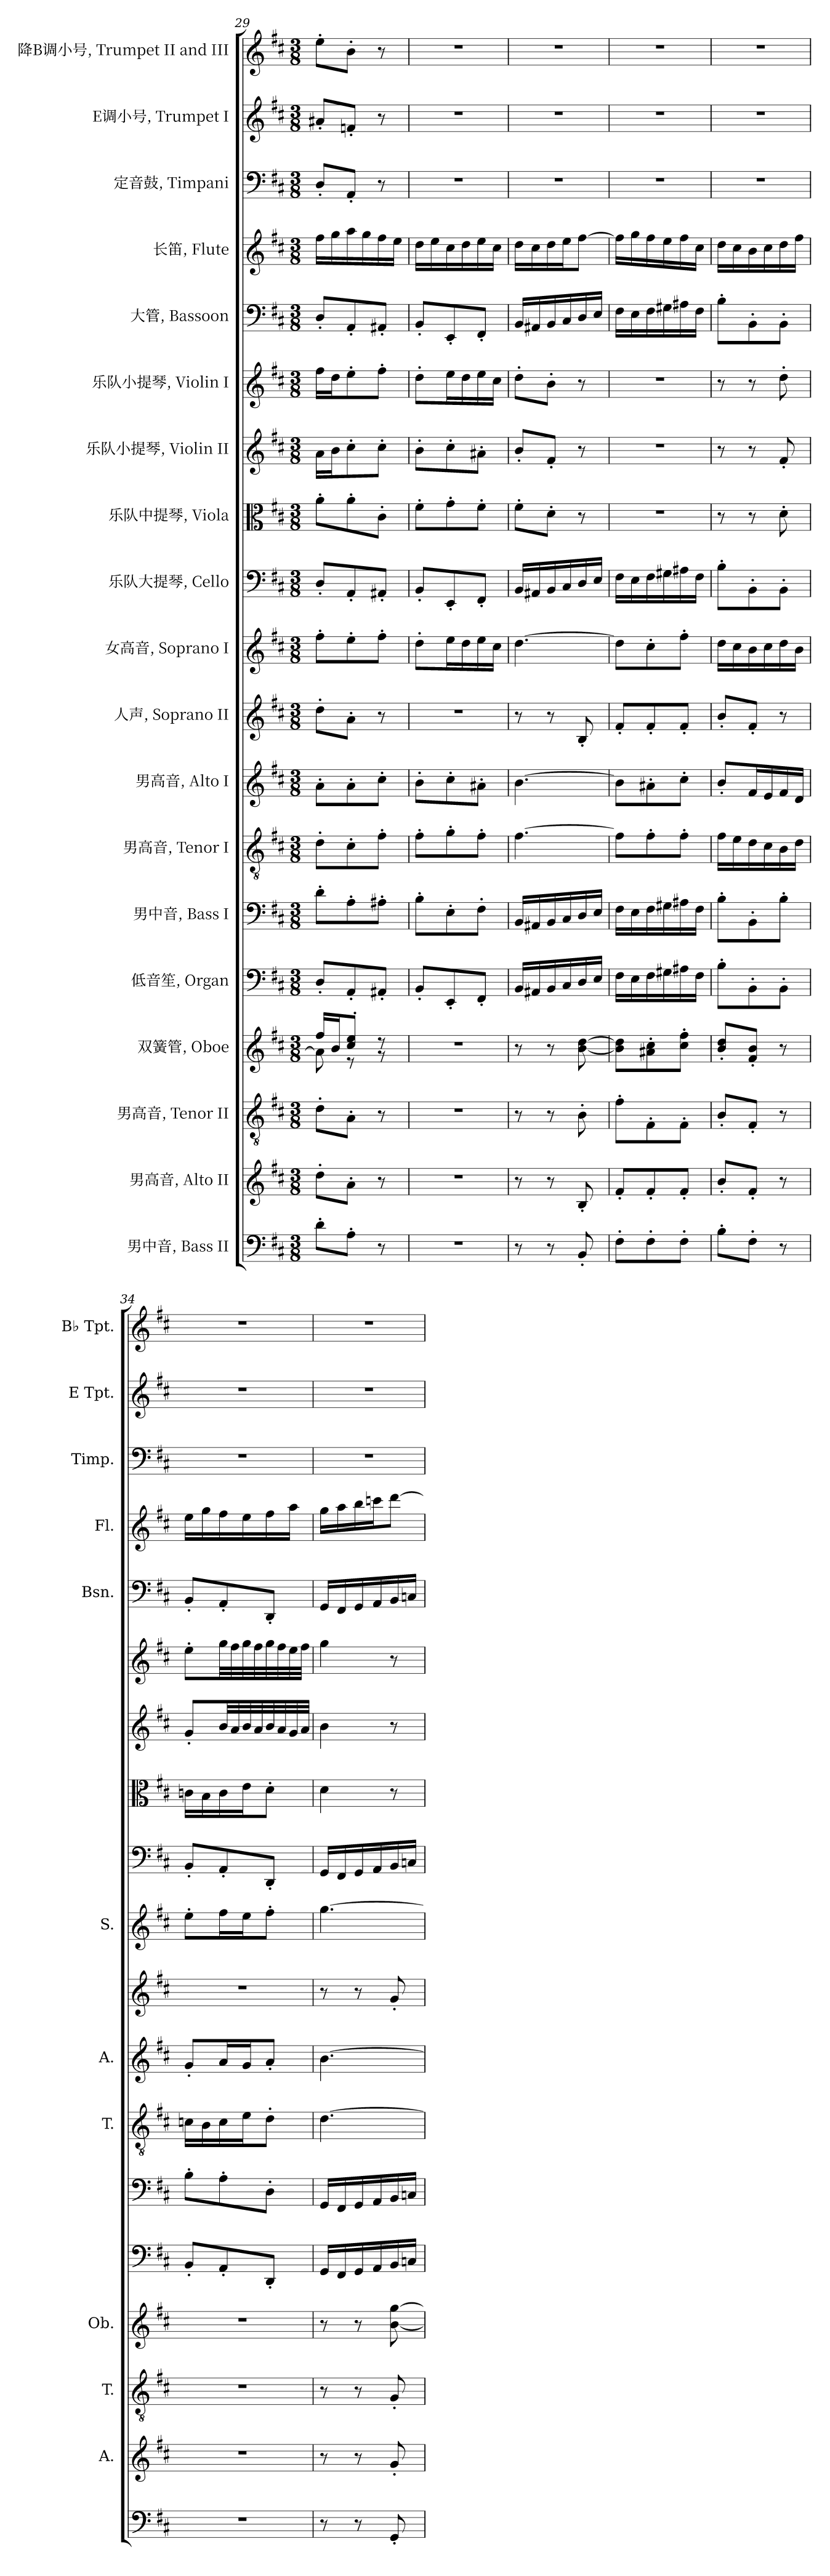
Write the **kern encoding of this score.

**kern	**kern	**kern	**kern	**kern	**kern	**kern	**kern	**kern	**kern	**kern	**kern	**kern	**kern	**kern	**kern	**kern	**kern	**kern
*part19	*part18	*part17	*part16	*part15	*part14	*part13	*part12	*part11	*part10	*part9	*part8	*part7	*part6	*part5	*part4	*part3	*part2	*part1
*staff19	*staff18	*staff17	*staff16	*staff15	*staff14	*staff13	*staff12	*staff11	*staff10	*staff9	*staff8	*staff7	*staff6	*staff5	*staff4	*staff3	*staff2	*staff1
*I"男中音, Bass II	*I"男高音, Alto II	*I"男高音, Tenor II	*I"双簧管, Oboe	*I"低音笙, Organ	*I"男中音, Bass I	*I"男高音, Tenor I	*I"男高音, Alto I	*I"人声, Soprano II	*I"女高音, Soprano I	*I"乐队大提琴, Cello	*I"乐队中提琴, Viola	*I"乐队小提琴, Violin II	*I"乐队小提琴, Violin I	*I"大管, Bassoon	*I"长笛, Flute	*I"定音鼓, Timpani	*I"E调小号, Trumpet I	*I"降B调小号, Trumpet II and III
*	*I'A.	*I'T.	*I'Ob.	*	*	*I'T.	*I'A.	*	*I'S.	*	*	*	*	*I'Bsn.	*I'Fl.	*I'Timp.	*I'E Tpt.	*I'B♭ Tpt.
*clefF4	*clefG2	*clefGv2	*clefG2	*clefF4	*clefF4	*clefGv2	*clefG2	*clefG2	*clefG2	*clefF4	*clefC3	*clefG2	*clefG2	*clefF4	*clefG2	*clefF4	*clefG2	*clefG2
*	*	*	*	*	*	*	*	*	*	*	*	*	*	*	*	*	*ITrd-3c-4	*ITrd1c2
*k[f#c#]	*k[f#c#]	*k[f#c#]	*k[f#c#]	*k[f#c#]	*k[f#c#]	*k[f#c#]	*k[f#c#]	*k[f#c#]	*k[f#c#]	*k[f#c#]	*k[f#c#]	*k[f#c#]	*k[f#c#]	*k[f#c#]	*k[f#c#]	*k[f#c#]	*k[b-e-a-d-g-c-]	*k[]
*M3/8	*M3/8	*M3/8	*M3/8	*M3/8	*M3/8	*M3/8	*M3/8	*M3/8	*M3/8	*M3/8	*M3/8	*M3/8	*M3/8	*M3/8	*M3/8	*M3/8	*M3/8	*M3/8
=29	=29	=29	=29	=29	=29	=29	=29	=29	=29	=29	=29	=29	=29	=29	=29	=29	=29	=29
*	*	*	*^	*	*	*	*	*	*	*	*	*	*	*	*	*	*	*
8d'\L	8dd'\L	8d'\L	16ff#/LL	8a\]	8D'/L	8d'\L	8d'\L	8a'\L	8dd'\L	8ff#'\L	8D'/L	8a'\L	16a\LL	16ff#\LL	8D'/L	16ff#\LL	8D'/L	8ddn'/L	8dd'\L
.	.	.	16b/J	.	.	.	.	.	.	.	.	.	16b\J	16dd\J	.	16gg\	.	.	.
8A'\J	8a'\J	8A'\J	8cc#/' 8ee/'J	8r	8AA'/	8A'\	8c#'\	8a'\	8a'\J	8ee'\	8AA'/	8a'\	8cc#'\	8ee'\	8AA'/	16aa\	8AA'/J	8b--X'/J	8a'\J
.	.	.	.	.	.	.	.	.	.	.	.	.	.	.	.	16gg\	.	.	.
8r	8r	8r	8r	8r	8AA#X'/J	8A#X'\J	8f#'\J	8cc#'\J	8r	8ff#'\J	8AA#X'/J	8c#'\J	8cc#'\J	8ff#'\J	8AA#X'/J	16ff#\	8r	8r	8r
.	.	.	.	.	.	.	.	.	.	.	.	.	.	.	.	16ee\JJ	.	.	.
*	*	*	*v	*v	*	*	*	*	*	*	*	*	*	*	*	*	*	*	*
=30	=30	=30	=30	=30	=30	=30	=30	=30	=30	=30	=30	=30	=30	=30	=30	=30	=30	=30
4.r	4.r	4.r	4.r	8BB'/L	8B'\L	8f#'\L	8b'\L	4.r	8dd'\L	8BB'/L	8f#'\L	8b'\L	8dd'\L	8BB'/L	16dd\LL	4.r	4.r	4.r
.	.	.	.	.	.	.	.	.	.	.	.	.	.	.	16ee\	.	.	.
.	.	.	.	8EE'/	8E'\	8g'\	8cc#'\	.	16ee\L	8EE'/	8g'\	8cc#'\	16ee\L	8EE'/	16cc#\	.	.	.
.	.	.	.	.	.	.	.	.	16dd\	.	.	.	16dd\	.	16dd\	.	.	.
.	.	.	.	8FF#'/J	8F#'\J	8f#'\J	8a#X'\J	.	16ee\	8FF#'/J	8f#'\J	8a#X'\J	16ee\	8FF#'/J	16ee\	.	.	.
.	.	.	.	.	.	.	.	.	16cc#\JJ	.	.	.	16cc#\JJ	.	16cc#\JJ	.	.	.
!!LO:PB:g=z
=31	=31	=31	=31	=31	=31	=31	=31	=31	=31	=31	=31	=31	=31	=31	=31	=31	=31	=31
8r	8r	8r	8r	16BB/LL	16BB/LL	[4.f#\	[4.b\	8r	[4.dd\	16BB/LL	8f#'\L	8b'/L	8dd'\L	16BB/LL	16dd\LL	4.r	4.r	4.r
.	.	.	.	16AA#X/	16AA#X/	.	.	.	.	16AA#X/	.	.	.	16AA#X/	16cc#\	.	.	.
8r	8r	8r	8r	16BB/	16BB/	.	.	8r	.	16BB/	8d'\J	8f#'/J	8b'\J	16BB/	16dd\	.	.	.
.	.	.	.	16C#/	16C#/	.	.	.	.	16C#/	.	.	.	16C#/	16ee\J	.	.	.
8BB'/	8B'/	8B'\	[8b\ [8dd\	16D/	16D/	.	.	8B'/	.	16D/	8r	8r	8r	16D/	[8ff#\J	.	.	.
.	.	.	.	16E/JJ	16E/JJ	.	.	.	.	16E/JJ	.	.	.	16E/JJ	.	.	.	.
=32	=32	=32	=32	=32	=32	=32	=32	=32	=32	=32	=32	=32	=32	=32	=32	=32	=32	=32
8F#'\L	8f#'/L	8f#'\L	8b\] 8dd\]L	16F#\LL	16F#\LL	8f#\L]	8b\L]	8f#'/L	8dd\L]	16F#\LL	4.r	4.r	4.r	16F#\LL	16ff#\LL]	4.r	4.r	4.r
.	.	.	.	16E\	16E\	.	.	.	.	16E\	.	.	.	16E\	16gg\	.	.	.
8F#'\	8f#'/	8F#'\	8a#X\' 8cc#\'	16F#\	16F#\	8f#'\	8a#X'\	8f#'/	8cc#'\	16F#\	.	.	.	16F#\	16ff#\	.	.	.
.	.	.	.	16G#X\	16G#X\	.	.	.	.	16G#X\	.	.	.	16G#X\	16ee\	.	.	.
8F#'\J	8f#'/J	8F#'\J	8cc#\' 8ff#\'J	16A#X\	16A#X\	8f#'\J	8cc#'\J	8f#'/J	8ff#'\J	16A#X\	.	.	.	16A#X\	16ff#\	.	.	.
.	.	.	.	16F#\JJ	16F#\JJ	.	.	.	.	16F#\JJ	.	.	.	16F#\JJ	16cc#\JJ	.	.	.
=33	=33	=33	=33	=33	=33	=33	=33	=33	=33	=33	=33	=33	=33	=33	=33	=33	=33	=33
8B'\L	8b'/L	8B'/L	8b/' 8dd/'L	8B'\L	8B'\L	16f#\LL	8b'/L	8b'/L	16dd\LL	8B'\L	8r	8r	8r	8B'\L	16dd\LL	4.r	4.r	4.r
.	.	.	.	.	.	16e\	.	.	16cc#\	.	.	.	.	.	16cc#\	.	.	.
8F#'\J	8f#'/J	8F#'/J	8f#/' 8b/'J	8BB'\	8BB'\	16d\	16f#/L	8f#'/J	16b\	8BB'\	8r	8r	8r	8BB'\	16b\	.	.	.
.	.	.	.	.	.	16c#\	16e/	.	16cc#\	.	.	.	.	.	16cc#\	.	.	.
8r	8r	8r	8r	8BB'\J	8B'\J	16B\	16f#/	8r	16dd\	8BB'\J	8d'\	8f#'/	8dd'\	8BB'\J	16dd\	.	.	.
.	.	.	.	.	.	16d\JJ	16d/JJ	.	16b\JJ	.	.	.	.	.	16ff#\JJ	.	.	.
=34	=34	=34	=34	=34	=34	=34	=34	=34	=34	=34	=34	=34	=34	=34	=34	=34	=34	=34
4.r	4.r	4.r	4.r	8BB'/L	8B'\L	16cn\LL	8g'/L	4.r	8ee'\L	8BB'/L	16cn\LL	8g'/L	8ee'\L	8BB'/L	16ee\LL	4.r	4.r	4.r
.	.	.	.	.	.	16B\	.	.	.	.	16B\	.	.	.	16gg\	.	.	.
.	.	.	.	8AA'/	8A'\	16c\	16a/L	.	16ff#\L	8AA'/	16c\	32b/LL	32gg\LL	8AA'/	16ff#\	.	.	.
.	.	.	.	.	.	.	.	.	.	.	.	32a/	32ff#\	.	.	.	.	.
.	.	.	.	.	.	16e\J	16g/J	.	16ee\J	.	16e\J	32b/	32gg\	.	16ee\	.	.	.
.	.	.	.	.	.	.	.	.	.	.	.	32a/	32ff#\	.	.	.	.	.
.	.	.	.	8DD'/J	8D'\J	8d'\J	8a'/J	.	8ff#'\J	8DD'/J	8d'\J	32b/	32gg\	8DD'/J	16ff#\	.	.	.
.	.	.	.	.	.	.	.	.	.	.	.	32a/	32ff#\	.	.	.	.	.
.	.	.	.	.	.	.	.	.	.	.	.	32g/	32ee\	.	16aa\JJ	.	.	.
.	.	.	.	.	.	.	.	.	.	.	.	32a/JJJ	32ff#\JJJ	.	.	.	.	.
=35	=35	=35	=35	=35	=35	=35	=35	=35	=35	=35	=35	=35	=35	=35	=35	=35	=35	=35
8r	8r	8r	8r	16GG/LL	16GG/LL	[4.d\	[4.b\	8r	[4.gg\	16GG/LL	4d\	4b\	4gg\	16GG/LL	16gg\LL	4.r	4.r	4.r
.	.	.	.	16FF#/	16FF#/	.	.	.	.	16FF#/	.	.	.	16FF#/	16aa\	.	.	.
8r	8r	8r	8r	16GG/	16GG/	.	.	8r	.	16GG/	.	.	.	16GG/	16bb\	.	.	.
.	.	.	.	16AA/	16AA/	.	.	.	.	16AA/	.	.	.	16AA/	16cccn\J	.	.	.
8GG'/	8g'/	8G'/	[8b\ [8gg\	16BB/	16BB/	.	.	8g'/	.	16BB/	8r	8r	8r	16BB/	[8ddd\J	.	.	.
.	.	.	.	16Cn/JJ	16Cn/JJ	.	.	.	.	16Cn/JJ	.	.	.	16Cn/JJ	.	.	.	.
=	=	=	=	=	=	=	=	=	=	=	=	=	=	=	=	=	=	=
*-	*-	*-	*-	*-	*-	*-	*-	*-	*-	*-	*-	*-	*-	*-	*-	*-	*-	*-
